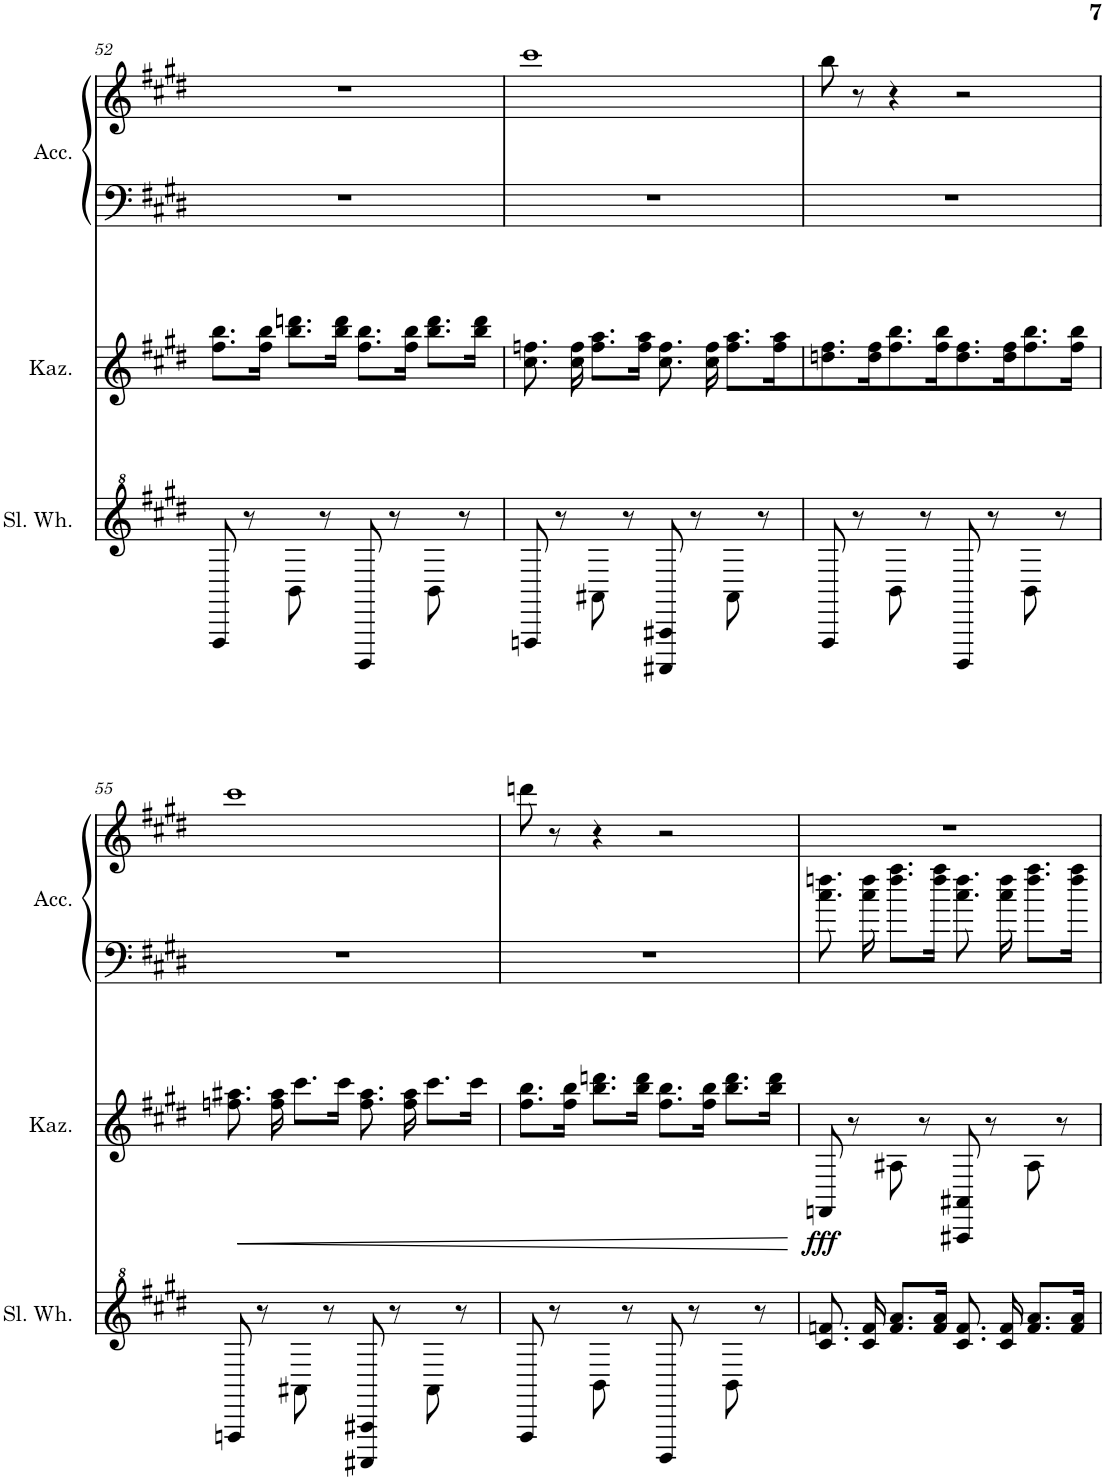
**kern	**kern	**dynam	**kern	**kern
*part3	*part2	*part2	*part1	*part1
*staff4	*staff3	*staff3	*staff2	*staff1
*I"Slide Whistle	*I"Kazoo	*	*I"Accordion	*
*I'Sl. Wh.	*I'Kaz.	*	*I'Acc.	*
!!LO:PB:g=z
*clefG^2	*clefG2	*	*clefF4	*clefG2
*k[f#c#g#d#]	*k[f#c#g#d#]	*	*k[f#c#g#d#]	*k[f#c#g#d#]
*M4/4	*M4/4	*	*M4/4	*M4/4
=52	=52	=52	=52	=52
8FF#/	8.ff#\ 8.bb\L	.	1r	1r
8r	.	.	.	.
.	16ff#\ 16bb\Jk	.	.	.
8B\	8.bb\ 8.dddn\L	.	.	.
8r	.	.	.	.
.	16bb\ 16ddd\Jk	.	.	.
8BBB/	8.ff#\ 8.bb\L	.	.	.
8r	.	.	.	.
.	16ff#\ 16bb\Jk	.	.	.
8B\	8.bb\ 8.ddd\L	.	.	.
8r	.	.	.	.
.	16bb\ 16ddd\Jk	.	.	.
=53	=53	=53	=53	=53
8FFn/	8.cc#\ 8.ffn\	.	1r	1ccc#
8r	.	.	.	.
.	16cc#\ 16ff\	.	.	.
8A#X\	8.ff\ 8.aa\L	.	.	.
8r	.	.	.	.
.	16ff\ 16aa\Jk	.	.	.
8AAA#X/ 8AA#X/	8.cc#\ 8.ff\	.	.	.
8r	.	.	.	.
.	16cc#\ 16ff\	.	.	.
8A#\	8.ff\ 8.aa\L	.	.	.
8r	.	.	.	.
.	16ff\ 16aa\K	.	.	.
=54	=54	=54	=54	=54
8FF#/	8.ddn\ 8.ff#\	.	1r	8bb\
8r	.	.	.	8r
.	16dd\ 16ff#\K	.	.	.
8B\	8.ff#\ 8.bb\	.	.	4r
8r	.	.	.	.
.	16ff#\ 16bb\K	.	.	.
8BBB/	8.dd\ 8.ff#\	.	.	2r
8r	.	.	.	.
.	16dd\ 16ff#\K	.	.	.
8B\	8.ff#\ 8.bb\	.	.	.
8r	.	.	.	.
.	16ff#\ 16bb\Jk	.	.	.
!!LO:LB:g=z
=55	=55	=55	=55	=55
!	!	!LO:HP:b	!	!
8FFn/	8.ffn\ 8.aa#X\	<	1r	1ccc#
8r	.	.	.	.
.	16ff\ 16aa#\	.	.	.
8A#X\	8.ccc#\L	.	.	.
8r	.	.	.	.
.	16ccc#\Jk	.	.	.
8AAA#X/ 8AA#X/	8.ff\ 8.aa#\	.	.	.
8r	.	.	.	.
.	16ff\ 16aa#\	.	.	.
8A#\	8.ccc#\L	.	.	.
8r	.	.	.	.
.	16ccc#\Jk	.	.	.
=56	=56	=56	=56	=56
8FF#/	8.ff#\ 8.bb\L	.	1r	8dddn\
8r	.	.	.	8r
.	16ff#\ 16bb\Jk	.	.	.
8B\	8.bb\ 8.dddn\L	.	.	4r
8r	.	.	.	.
.	16bb\ 16ddd\Jk	.	.	.
8BBB/	8.ff#\ 8.bb\L	.	.	2r
8r	.	.	.	.
.	16ff#\ 16bb\Jk	.	.	.
8B\	8.bb\ 8.ddd\L	.	.	.
8r	.	.	.	.
.	16bb\ 16ddd\Jk	.	.	.
.	.	[	.	.
=57	=57	=57	=57	=57
!	!	!LO:DY:b	!	!
8.cc#/ 8.ffn/	8FFn/	fff	8.cc#\ 8.ffn\	1r
.	8r	.	.	.
16cc#/ 16ff/	.	.	16cc#\ 16ff\	.
8.ff/ 8.aa/L	8A#X\	.	8.ff\ 8.aa\L	.
.	8r	.	.	.
16ff/ 16aa/Jk	.	.	16ff\ 16aa\Jk	.
8.cc#/ 8.ff/	8AAA#X/ 8AA#X/	.	8.cc#\ 8.ff\	.
.	8r	.	.	.
16cc#/ 16ff/	.	.	16cc#\ 16ff\	.
8.ff/ 8.aa/L	8A#\	.	8.ff\ 8.aa\L	.
.	8r	.	.	.
16ff/ 16aa/Jk	.	.	16ff\ 16aa\Jk	.
=	=	=	=	=
*-	*-	*-	*-	*-
